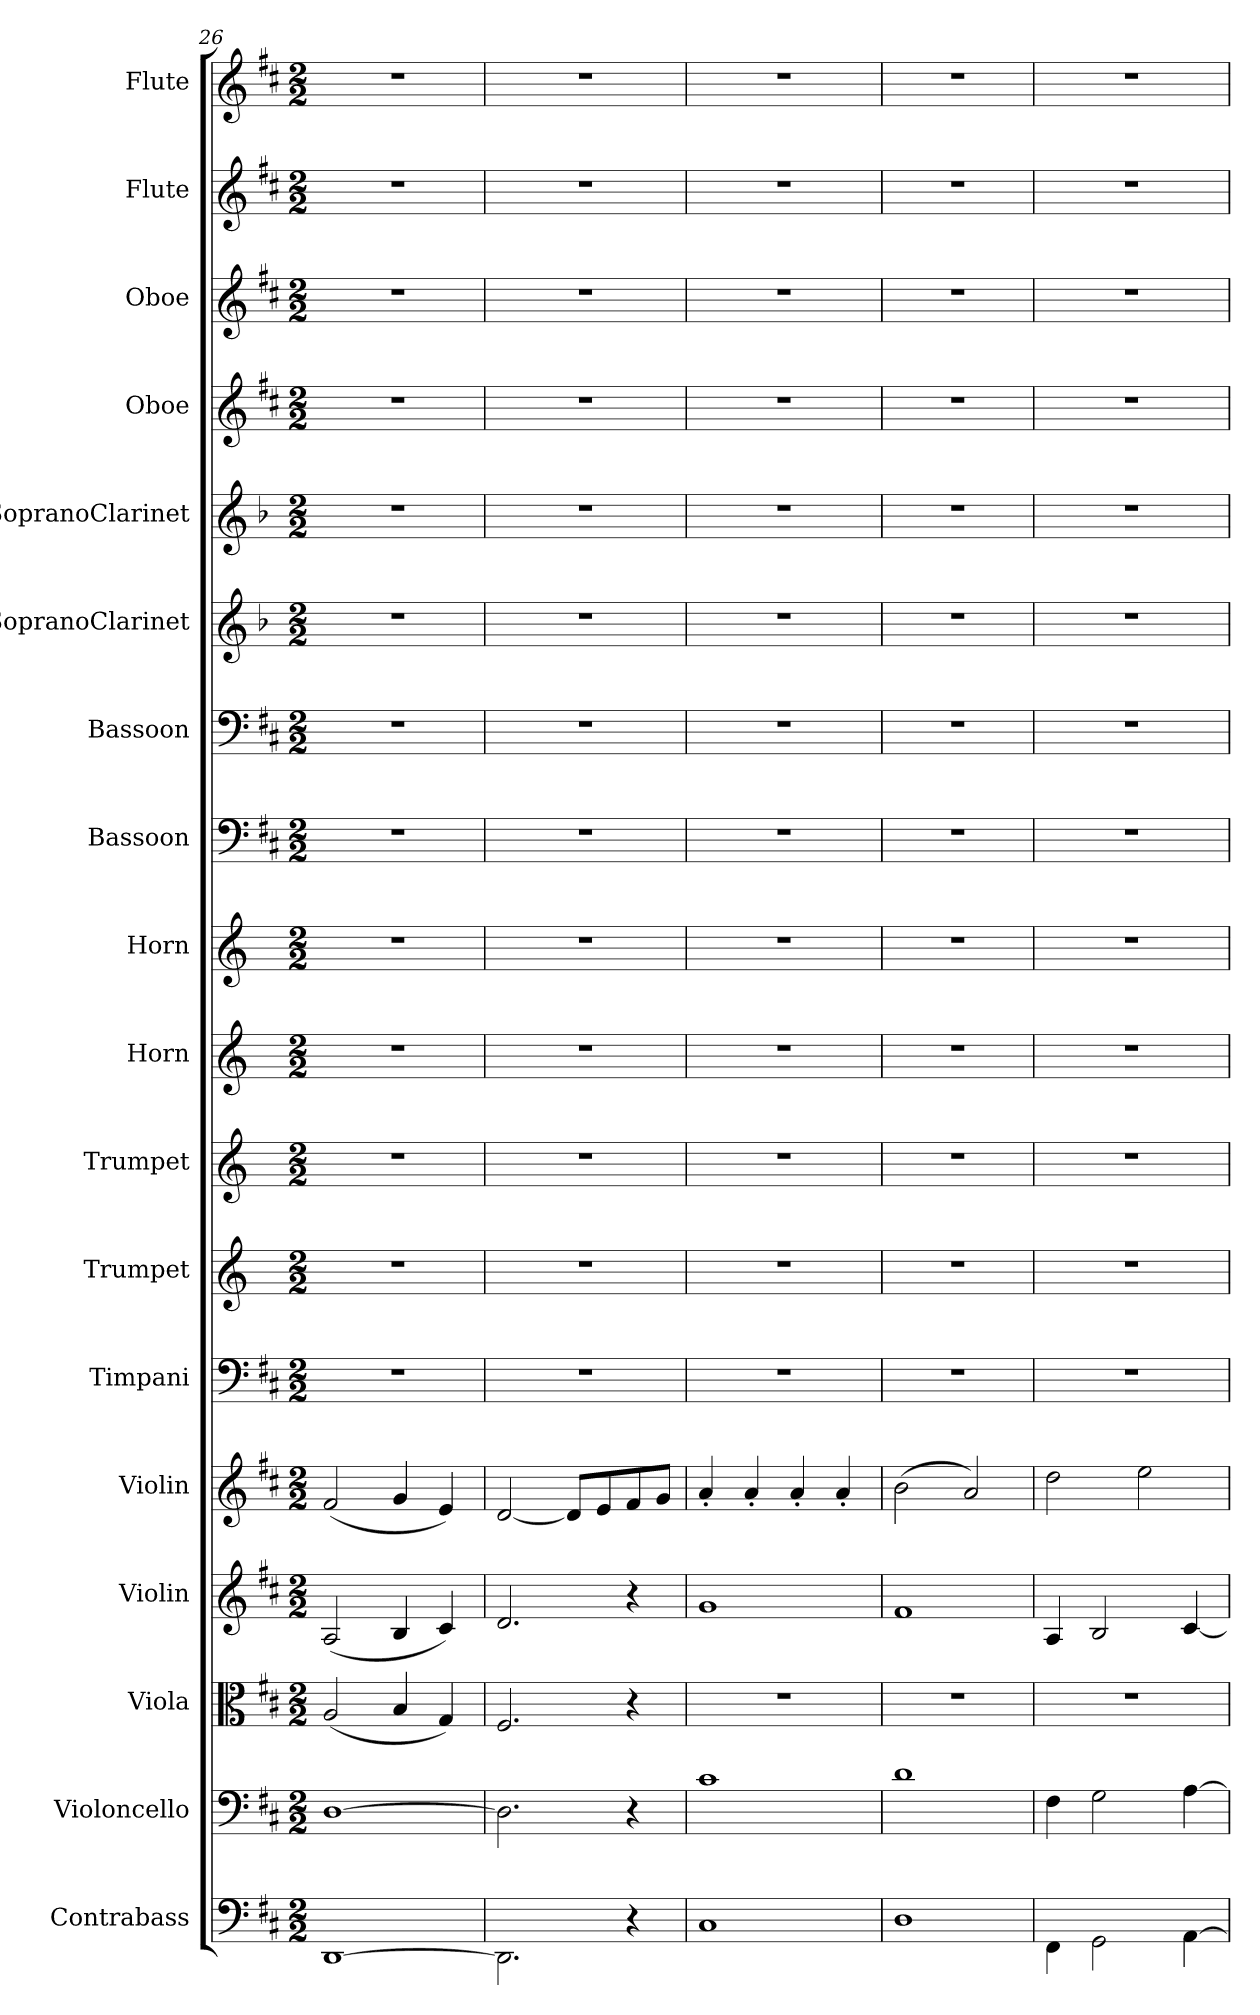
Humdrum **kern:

**kern	**kern	**kern	**kern	**kern	**kern	**kern	**kern	**kern	**kern	**kern	**kern	**kern	**kern	**kern	**kern	**kern	**kern
*part18	*part17	*part16	*part15	*part14	*part13	*part12	*part11	*part10	*part9	*part8	*part7	*part6	*part5	*part4	*part3	*part2	*part1
*staff18	*staff17	*staff16	*staff15	*staff14	*staff13	*staff12	*staff11	*staff10	*staff9	*staff8	*staff7	*staff6	*staff5	*staff4	*staff3	*staff2	*staff1
*I"Contrabass	*I"Violoncello	*I"Viola	*I"Violin	*I"Violin	*I"Timpani	*I"Trumpet	*I"Trumpet	*I"Horn	*I"Horn	*I"Bassoon	*I"Bassoon	*I"SopranoClarinet	*I"SopranoClarinet	*I"Oboe	*I"Oboe	*I"Flute	*I"Flute
*I'Cb	*I'Vc	*I'Vla	*I'Vln	*I'Vln	*I'Timp	*I'Tpt	*I'Tpt	*I'Hn	*I'Hn	*I'Bsn	*I'Bsn	*	*	*I'Ob	*I'Ob	*I'Fl	*I'Fl
*clefF4	*clefF4	*clefC3	*clefG2	*clefG2	*clefF4	*clefG2	*clefG2	*clefG2	*clefG2	*clefF4	*clefF4	*clefG2	*clefG2	*clefG2	*clefG2	*clefG2	*clefG2
*k[f#c#]	*k[f#c#]	*k[f#c#]	*k[f#c#]	*k[f#c#]	*k[f#c#]	*k[]	*k[]	*k[]	*k[]	*k[f#c#]	*k[f#c#]	*k[b-]	*k[b-]	*k[f#c#]	*k[f#c#]	*k[f#c#]	*k[f#c#]
*M2/2	*M2/2	*M2/2	*M2/2	*M2/2	*M2/2	*M2/2	*M2/2	*M2/2	*M2/2	*M2/2	*M2/2	*M2/2	*M2/2	*M2/2	*M2/2	*M2/2	*M2/2
=26	=26	=26	=26	=26	=26	=26	=26	=26	=26	=26	=26	=26	=26	=26	=26	=26	=26
[1DD\	[1D\	(2A/	(2A/	(2f#/	1r	1r	1r	1r	1r	1r	1r	1r	1r	1r	1r	1r	1r
.	.	4B/	4B/	4g/	.	.	.	.	.	.	.	.	.	.	.	.	.
.	.	4G/)	4c#/)	4e/)	.	.	.	.	.	.	.	.	.	.	.	.	.
=27	=27	=27	=27	=27	=27	=27	=27	=27	=27	=27	=27	=27	=27	=27	=27	=27	=27
2.DD\]	2.D\]	2.F#/	2.d/	[2d/	1r	1r	1r	1r	1r	1r	1r	1r	1r	1r	1r	1r	1r
.	.	.	.	8d/L]	.	.	.	.	.	.	.	.	.	.	.	.	.
.	.	.	.	8e/	.	.	.	.	.	.	.	.	.	.	.	.	.
4r	4r	4r	4r	8f#/	.	.	.	.	.	.	.	.	.	.	.	.	.
.	.	.	.	8g/J	.	.	.	.	.	.	.	.	.	.	.	.	.
=28	=28	=28	=28	=28	=28	=28	=28	=28	=28	=28	=28	=28	=28	=28	=28	=28	=28
1C#\	1c#\	1r	1g/	4a'/	1r	1r	1r	1r	1r	1r	1r	1r	1r	1r	1r	1r	1r
.	.	.	.	4a'/	.	.	.	.	.	.	.	.	.	.	.	.	.
.	.	.	.	4a'/	.	.	.	.	.	.	.	.	.	.	.	.	.
.	.	.	.	4a'/	.	.	.	.	.	.	.	.	.	.	.	.	.
=29	=29	=29	=29	=29	=29	=29	=29	=29	=29	=29	=29	=29	=29	=29	=29	=29	=29
1D\	1d\	1r	1f#/	(2b\	1r	1r	1r	1r	1r	1r	1r	1r	1r	1r	1r	1r	1r
.	.	.	.	2a/)	.	.	.	.	.	.	.	.	.	.	.	.	.
=30	=30	=30	=30	=30	=30	=30	=30	=30	=30	=30	=30	=30	=30	=30	=30	=30	=30
4FF#\	4F#\	1r	4A/	2dd\	1r	1r	1r	1r	1r	1r	1r	1r	1r	1r	1r	1r	1r
2GG\	2G\	.	2B/	.	.	.	.	.	.	.	.	.	.	.	.	.	.
.	.	.	.	2ee\	.	.	.	.	.	.	.	.	.	.	.	.	.
[4AA\	[4A\	.	[4c#/	.	.	.	.	.	.	.	.	.	.	.	.	.	.
=	=	=	=	=	=	=	=	=	=	=	=	=	=	=	=	=	=
*-	*-	*-	*-	*-	*-	*-	*-	*-	*-	*-	*-	*-	*-	*-	*-	*-	*-
